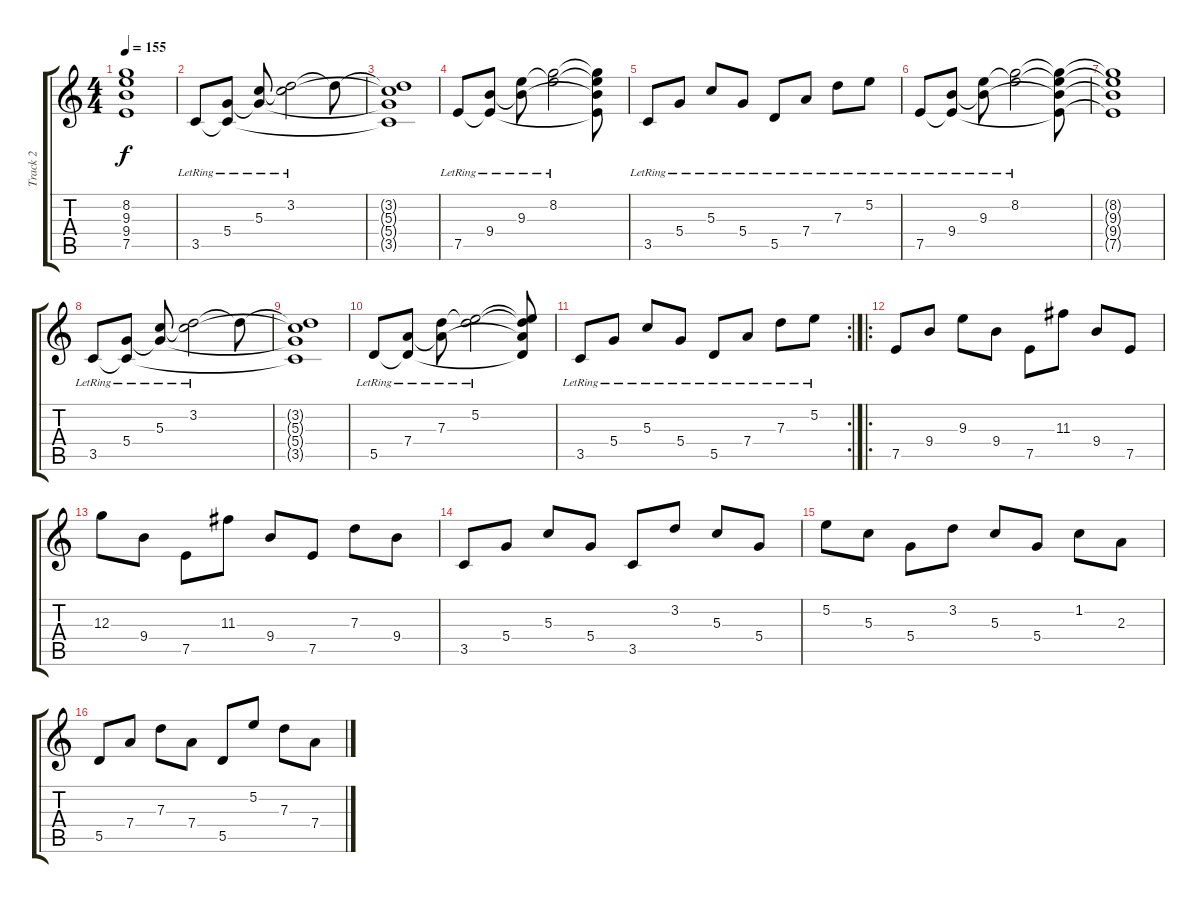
\track ("Track 2" "Track 2") {instrument overdrivenguitar}
\staff {score tabs}
\tuning (E4 B3 G3 D3 A2 E2) {hide}
\ts (4 4)
\tempo 155
\clef g2
\ks c
(8.2{t} 9.3{t} 9.4{t} 7.5{t}).1{dy f} |
3.5{lr}.8{instrument acousticguitarnylon} (5.4{lr} 3.5{t}).8 (5.3{lr} 5.4{t}).8 (3.2{lr} 5.3{t}).2 3.2{t}.8 |
(3.2{t} 5.3{t} 5.4{t} 3.5{t}).1 |
7.5{lr}.8{instrument acousticguitarnylon} (9.4{lr} 7.5{t}).8 (9.3{lr} 9.4{t}).8 (8.2{lr} 9.3{t}).2 (8.2{t} 9.3{t} 9.4{t} 7.5{t}).8 |
3.5{lr}.8{instrument acousticguitarnylon} 5.4{lr}.8 5.3{lr}.8 5.4{lr}.8 5.5{lr}.8 7.4{lr}.8 7.3{lr}.8 5.2{lr}.8 |
7.5{lr}.8{instrument acousticguitarnylon} (9.4{lr} 7.5{t}).8 (9.3{lr} 9.4{t}).8 (8.2{lr} 9.3{t}).2 (8.2{t} 9.3{t} 9.4{t} 7.5{t}).8 |
(8.2{t} 9.3{t} 9.4{t} 7.5{t}).1 |
3.5{lr}.8{instrument acousticguitarnylon} (5.4{lr} 3.5{t}).8 (5.3{lr} 5.4{t}).8 (3.2{lr} 5.3{t}).2 3.2{t}.8 |
(3.2{t} 5.3{t} 5.4{t} 3.5{t}).1 |
5.5{lr}.8{instrument acousticguitarnylon} (7.4{lr} 5.5{t}).8 (7.3{lr} 7.4{t}).8 (5.2{lr} 7.3{t}).2 (5.2{t} 7.3{t} 7.4{t} 5.5{t}).8 |
\rc 2
3.5{lr}.8{instrument acousticguitarnylon} 5.4{lr}.8 5.3{lr}.8 5.4{lr}.8 5.5{lr}.8 7.4{lr}.8 7.3{lr}.8 5.2{lr}.8 |
\ro
7.5.8{volume 16 instrument overdrivenguitar} 9.4.8 9.3.8 9.4.8 7.5.8 11.3.8 9.4.8 7.5.8 |
12.3.8 9.4.8 7.5.8 11.3.8 9.4.8 7.5.8 7.3.8 9.4.8 |
3.5.8 5.4.8 5.3.8 5.4.8 3.5.8 3.2.8 5.3.8 5.4.8 |
5.2.8 5.3.8 5.4.8 3.2.8 5.3.8 5.4.8 1.2.8 2.3.8 |
5.5.8 7.4.8 7.3.8 7.4.8 5.5.8 5.2.8 7.3.8 7.4.8
